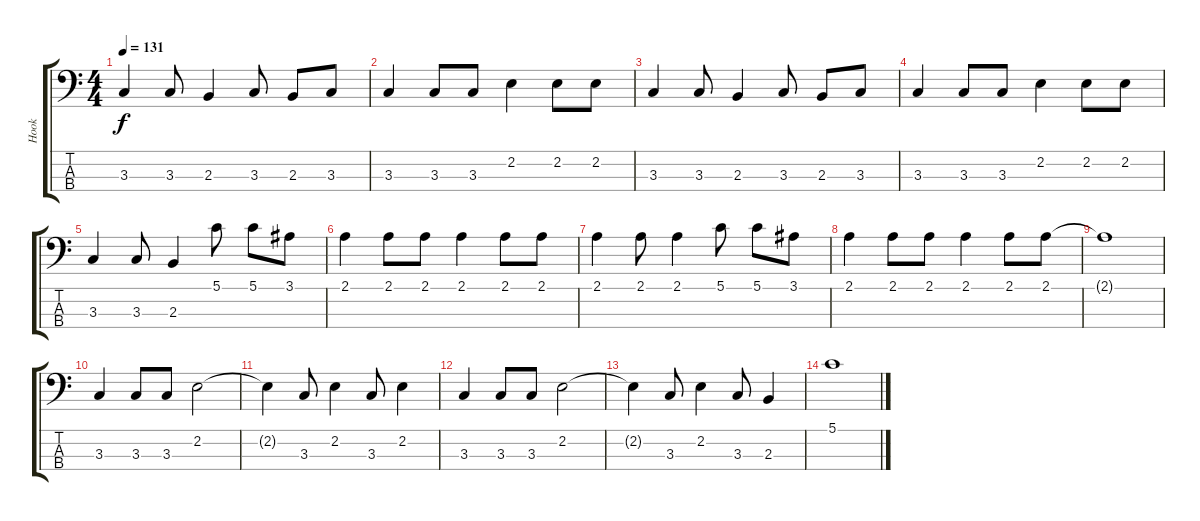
\track ("Hook" "Hook") {instrument electricbassfinger}
\staff {score tabs}
\tuning (G2 D2 A1 E1) {hide}
\ts (4 4)
\tempo 131
\clef f4
\ks c
3.3.4{dy f} 3.3.8 2.3.4 3.3.8 2.3.8 3.3.8 |
3.3.4 3.3.8 3.3.8 2.2.4 2.2.8 2.2.8 |
3.3.4 3.3.8 2.3.4 3.3.8 2.3.8 3.3.8 |
3.3.4 3.3.8 3.3.8 2.2.4 2.2.8 2.2.8 |
3.3.4 3.3.8 2.3.4 5.1.8 5.1.8 3.1.8 |
2.1.4 2.1.8 2.1.8 2.1.4 2.1.8 2.1.8 |
2.1.4 2.1.8 2.1.4 5.1.8 5.1.8 3.1.8 |
2.1.4 2.1.8 2.1.8 2.1.4 2.1.8 2.1.8 |
2.1{t}.1 |
3.3.4 3.3.8 3.3.8 2.2.2 |
2.2{t}.4 3.3.8 2.2.4 3.3.8 2.2.4 |
3.3.4 3.3.8 3.3.8 2.2.2 |
2.2{t}.4 3.3.8 2.2.4 3.3.8 2.3.4 |
5.1.1
